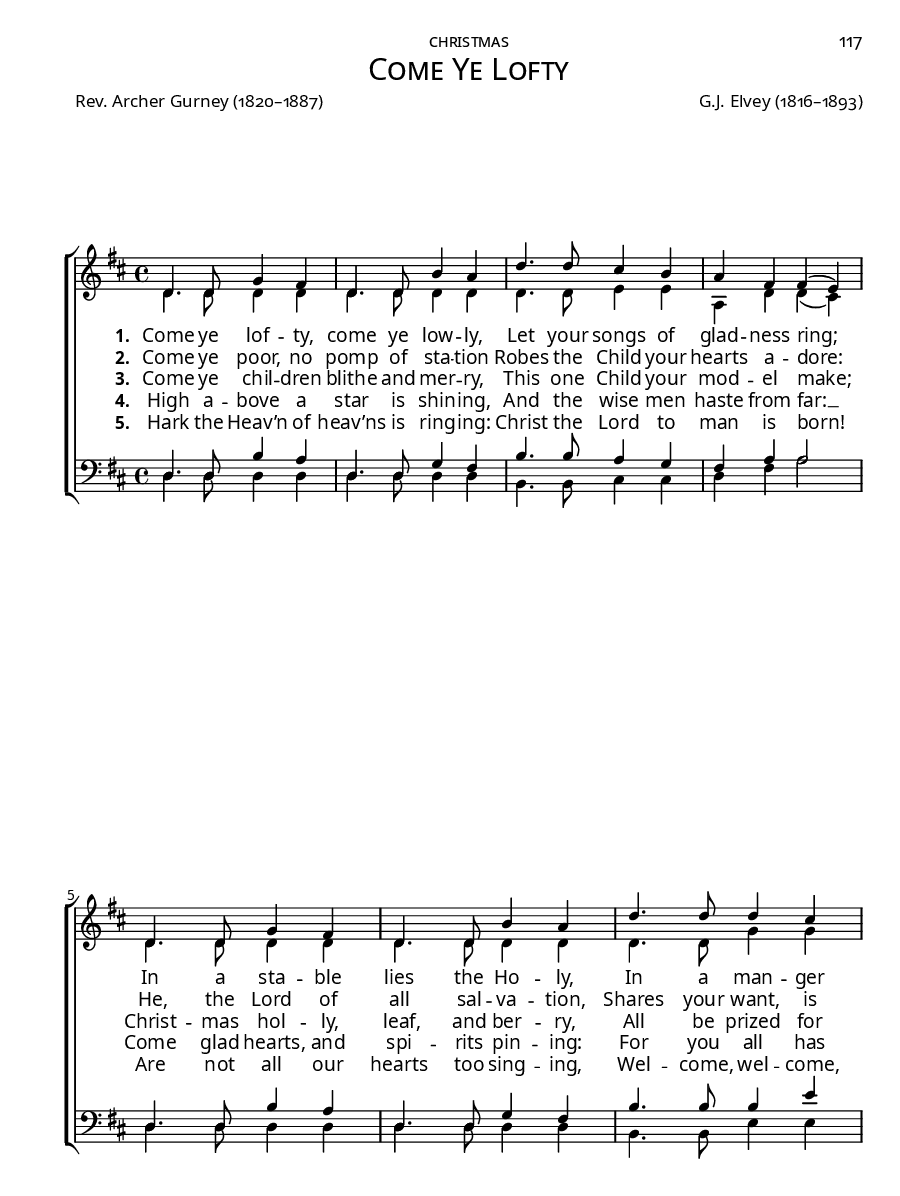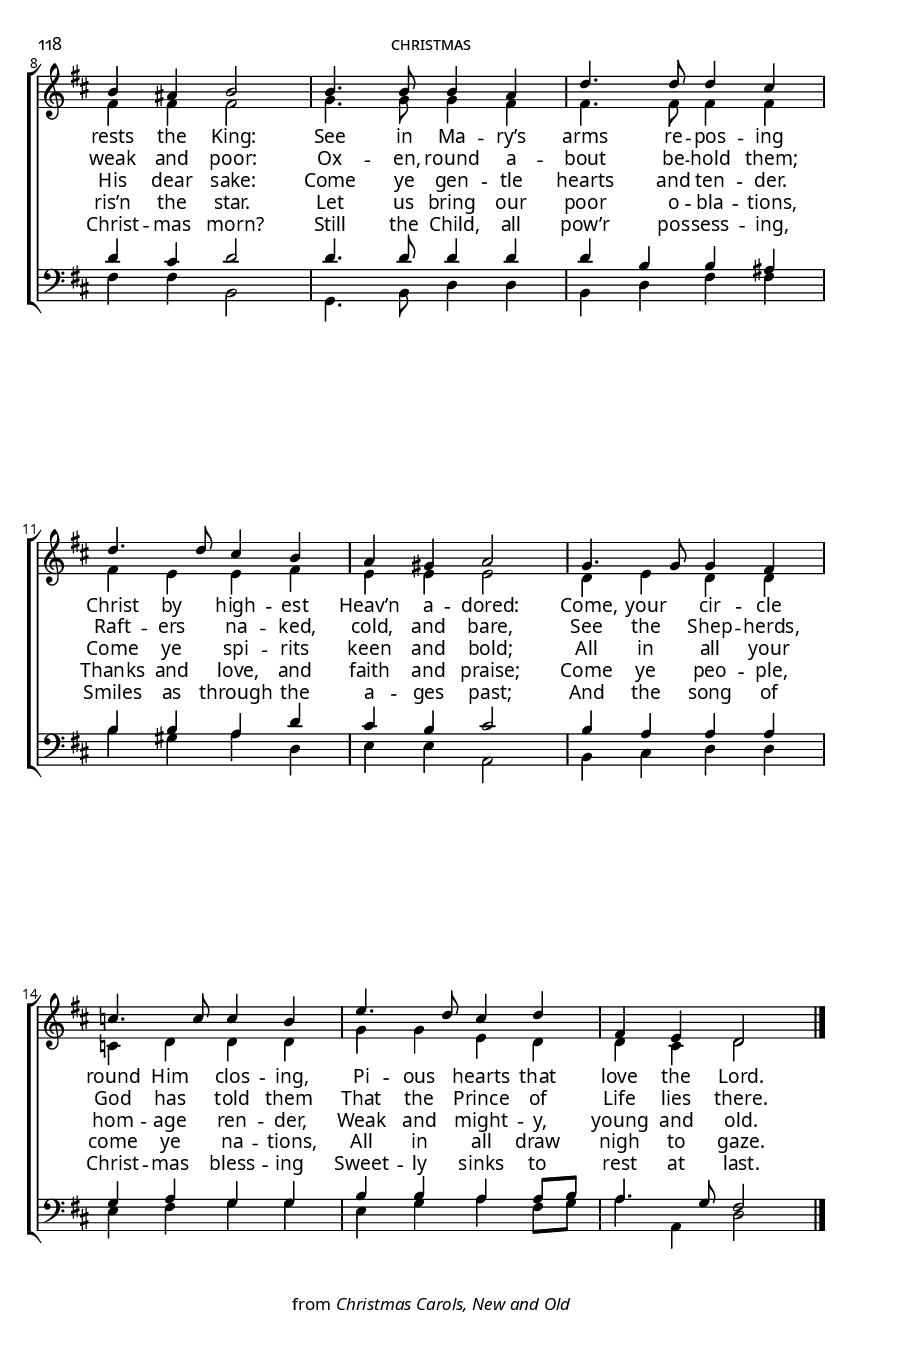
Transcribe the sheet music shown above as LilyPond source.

\version "2.14.2"
\include "util.ly"
\header {
  title = \markup{\override #'(font-name . "Garamond Premr Pro Smbd Subh"){ \abs-fontsize #15 \smallCapsOldStyle"Come Ye Lofty"}}
  poet = \markup\oldStyleNum"Rev. Archer Gurney (1820–1887)"
  composer = \markup\oldStyleNum"G.J. Elvey (1816–1893)"
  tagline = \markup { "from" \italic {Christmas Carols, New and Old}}
}
\paper {
  %print-all-headers = ##f
  paper-height = 9\in
  paper-width = 6\in
  indent = 0\in
  %system-system-spacing = #'((basic-distance . 10) (padding . 0))
  %system-system-spacing =
  %  #'((basic-distance . 0)
  %     (minimum-distance . 0)
  %     (padding . -0.35)
  %     (stretchability . 100))
  ragged-last-bottom = ##f
  ragged-bottom = ##f
  two-sided = ##t
  inner-margin = 0.5\in
  outer-margin = 0.25\in
  top-margin = 0.25\in
  bottom-margin = 0.25\in
  first-page-number = #117
  print-first-page-number = ##t
  headerLine = \markup{ \smallCapsOldStyle"christmas"}
  oddHeaderMarkup = \markup\fill-line{
     \abs-fontsize #8.5
     \combine 
        \fill-line{"" \on-the-fly #print-page-number-check-first
        \oldStylePageNum""
        }
        \fill-line{\headerLine}
  }
  evenHeaderMarkup = \markup {
     \abs-fontsize #8.5
     \combine
        \on-the-fly #print-page-number-check-first
        \oldStylePageNum""
        \fill-line{\headerLine}
  }
}
#(set-global-staff-size 15) \paper{ #(define fonts (make-pango-font-tree "GoudyOlSt BT" "Garamond Premier Pro" "Garamond Premier Pro" (/ 15 20))) }
global = {
  \key d \major
  \time 4/4
  \mergeDifferentlyDottedOn
  \mergeDifferentlyHeadedOn
}

sopMusic = \relative c' {
  d4. d8 g4 fis |
  d4. d8 b'4 a |
  d4. d8 cis4 b |
  a fis fis( e) |
  
  d4. d8 g4 fis |
  d4. d8 b'4 a |
  d4. d8 d4 cis |
  b ais b2 |
  
  b4. b8 b4 a |
  d4. d8 d4 cis |
  d4. d8 cis4 b |
  a gis a2 |
  
  g4. g8 g4 fis |
  c'4. c8 c4 b4 |
  e4. d8 cis4 d |
  fis, e d2 \bar "|."
}
sopWords = \lyricmode {
  
}

altoMusic = \relative c' {
  d4. d8 d4 d |
  d4. d8 d4 d |
  d4. d8 e4 e |
  a, d d( cis) |
  
  d4. d8 d4 d |
  d4. d8 d4 d |
  d4. d8 g4 g |
  fis fis fis2 |
  
  g4. g8 g4 fis |
  fis4. fis8 fis4 fis |
  fis e e fis |
  e e e2 |
  
  d4 e d d |
  c d d d |
  g g e d |
  d cis d2 \bar "|."
}
altoWords = \lyricmode {
  \dropLyricsIX
  \set stanza = #"1. "
  Come ye lof -- ty, come ye low -- ly,
  Let your songs of glad -- ness ring;
  In a sta -- ble lies the Ho -- ly,
  In a man -- ger rests the King:
  See in Ma -- ry’s arms re -- pos -- ing
  Christ by high -- est Heav’n a -- dored:
  Come, your cir -- cle round Him clos -- ing,
  Pi -- ous hearts that love the Lord.
}
altoWordsII = \lyricmode {
  \dropLyricsIX
%\markup\italic
  \set stanza = #"2. "
  Come ye poor, no pomp of sta -- tion
  Robes the Child your hearts a -- dore:
  He, the Lord of all sal -- va -- tion,
  Shares your want, is weak and poor:
  Ox -- en, round a -- bout be -- hold them;
  Raft -- ers na -- ked, cold, and bare,
  See the Shep -- herds, God has told them
  That the Prince of Life lies there.
}
altoWordsIII = \lyricmode {
  \dropLyricsIX
  \set stanza = #"3. "
  Come ye chil -- dren blithe and mer -- ry,
  This one Child your mod -- el make;
  Christ -- mas hol -- ly, leaf, and ber -- ry,
  All be prized for His dear sake:
  Come ye gen -- tle hearts and ten -- der.
  Come ye spi -- rits keen and bold;
  All in all your hom -- age ren -- der,
  Weak and might -- y, young and old.
}
altoWordsIV = \lyricmode {
  \dropLyricsIX
  \set stanza = #"4. "
  High a -- bove a star is shin -- ing,
  And the wise men haste from far: __
  Come glad hearts, and spi -- rits pin -- ing:
  For you all has ris’n the star.
  Let us bring our poor o -- bla -- tions,
  Thanks and love, and faith and praise;
  Come ye peo -- ple, come ye na -- tions,
  All in all draw nigh to gaze.
}
altoWordsV = \lyricmode {
  \dropLyricsIX
  \set stanza = #"5. "
  Hark the Heav’n of heav’ns is ring -- ing:
  Christ the Lord to man is born!
  Are not all our hearts too sing -- ing,
  Wel -- come, wel -- come, Christ -- mas morn?
  Still the Child, all pow’r pos -- sess -- ing,
  Smiles as through the a -- ges past;
  And the song of Christ -- mas bless -- ing
  Sweet -- ly sinks to rest at last.
}
altoWordsVI = \lyricmode {
  \set stanza = #"6. "
  \set ignoreMelismata = ##t
}
tenorMusic = \relative c {
  d4. d8 b'4 a |
  d,4. d8 g4 fis |
  b4. b8 a4 g |
  fis a a2 |
  
  d,4. d8 b'4 a |
  d,4. d8 g4 fis |
  b4. b8 b4 e |
  d cis d2 |
  
  d4. d8 d4 d |
  d b b ais |
  b b a d |
  cis b cis2 |
  
  b4 a a a |
  g a g g |
  b b a a8[ b] |
  a4. g8 fis2 \bar "|."
}
tenorWords = \lyricmode {

}

bassMusic = \relative c {
  d4. d8 d4 d |
  d4. d8 d4 d |
  b4. b8 cis4 cis |
  d fis a2 |
  
  d,4. d8 d4 d |
  d4. d8 d4 d |
  b4. b8 e4 e |
  fis fis b,2 |
  
  g4. b8 d4 d |
  b4 d fis fis |
  b gis a d, |
  e e a,2 |
  
  b4 cis d d |
  e fis g g |
  e g a fis8[ g] |
  a4 a, d2 \bar "|."
}
bassWords = \lyricmode {

}

pianoRH = \relative c' {
  
}
pianoLH = \relative c' {
  
}

\score {
  <<
   \new ChoirStaff <<
%    \new Lyrics = sopranos \with { \override VerticalAxisGroup #'nonstaff-relatedstaff-spacing = #'((basic-distance . 1)) }
    \new Staff = women <<
      \new Voice = "sopranos" { \voiceOne << \global \sopMusic >> }
      \new Voice = "altos" { \voiceTwo << \global \altoMusic >> }
    >>
    \new Lyrics \with { alignAboveContext = #"women" \override VerticalAxisGroup #'nonstaff-relatedstaff-spacing = #'((basic-distance . 1))} \lyricsto "sopranos" \sopWords
     \new Lyrics = "altosVI"  \with { alignBelowContext = #"women" \override VerticalAxisGroup #'nonstaff-relatedstaff-spacing = #'((basic-distance . 1))} \lyricsto "altos" \altoWordsVI
    \new Lyrics = "altosV"  \with { alignBelowContext = #"women" \override VerticalAxisGroup #'nonstaff-relatedstaff-spacing = #'((basic-distance . 1))} \lyricsto "altos" \altoWordsV
    \new Lyrics = "altosIV"  \with { alignBelowContext = #"women" \override VerticalAxisGroup #'nonstaff-relatedstaff-spacing = #'((basic-distance . 1))} \lyricsto "altos" \altoWordsIV
    \new Lyrics = "altosIII"  \with { alignBelowContext = #"women" \override VerticalAxisGroup #'nonstaff-relatedstaff-spacing = #'((basic-distance . 1))} \lyricsto "altos" \altoWordsIII
    \new Lyrics = "altosII"  \with { alignBelowContext = #"women" \override VerticalAxisGroup #'nonstaff-relatedstaff-spacing = #'((basic-distance . 1))} \lyricsto "altos" \altoWordsII
    \new Lyrics = "altos"  \with { alignBelowContext = #"women" \override VerticalAxisGroup #'nonstaff-relatedstaff-spacing = #'((padding . -0.5))} \lyricsto "altos" \altoWords
   \new Staff = men <<
      \clef bass
      \new Voice = "tenors" { \voiceOne << \global \tenorMusic >> }
      \new Voice = "basses" { \voiceTwo << \global \bassMusic >> }
    >>
    \new Lyrics \with { alignAboveContext = #"men" \override VerticalAxisGroup #'nonstaff-relatedstaff-spacing = #'((basic-distance . 1)) } \lyricsto "tenors" \tenorWords
    \new Lyrics \with { alignBelowContext = #"men" \override VerticalAxisGroup #'nonstaff-relatedstaff-spacing = #'((basic-distance . 1)) } \lyricsto "basses" \bassWords
  >>
%    \new PianoStaff << \new Staff { \new Voice { \pianoRH } } \new Staff { \clef "bass" \pianoLH } >>
  >>
  \layout {
    \context {
      \Score
      %\override SpacingSpanner #'base-shortest-duration = #(ly:make-moment 1 8)
      %\override SpacingSpanner #'common-shortest-duration = #(ly:make-moment 1 4)
    }
    \context {
      % Remove all empty staves
      % \Staff \RemoveEmptyStaves \override VerticalAxisGroup #'remove-first = ##t
    }
    \context {
      \Lyrics
      \override LyricText #'X-offset = #center-on-word
    }
  }
  \midi {
    \tempo 4 = 105
    \set Staff.midiInstrument = "flute"
  
    \context {
      \Voice
      \remove "Dynamic_performer"
    }
  }
}
